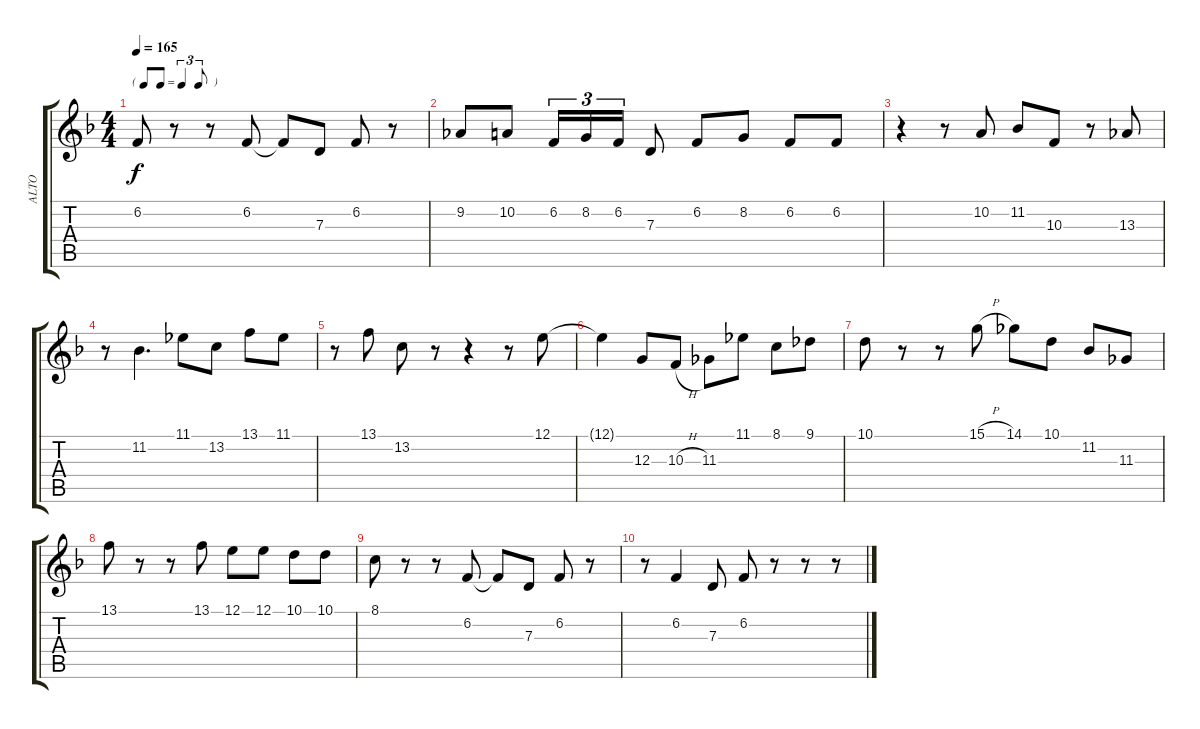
\track ("ALTO" "ALTO") {instrument altosax}
\staff {score tabs}
\tuning (E4 B3 G3 D3 A2 E2) {hide}
\ts (4 4)
\tf triplet8th
\tempo 165
\clef g2
\ks f
6.2.8{dy f} r.8 r.8 6.2.8 6.2{t}.8 7.3.8 6.2.8 r.8 |
9.2.8 10.2.8 6.2.16{tu (3 2)} 8.2.16{tu (3 2)} 6.2.16{tu (3 2)} 7.3.8 6.2.8 8.2.8 6.2.8 6.2.8 |
r.4 r.8 10.2.8 11.2.8 10.3.8 r.8 13.3.8 |
r.8 11.2.4{d} 11.1.8 13.2.8 13.1.8 11.1.8 |
r.8 13.1.8 13.2.8 r.8 r.4 r.8 12.1.8 |
12.1{t}.4 12.3.8 10.3{h}.8 11.3.8 11.1.8 8.1.8 9.1.8 |
10.1.8 r.8 r.8 15.1{h}.8 14.1.8 10.1.8 11.2.8 11.3.8 |
13.1.8 r.8 r.8 13.1.8 12.1.8 12.1.8 10.1.8 10.1.8 |
8.1.8 r.8 r.8 6.2.8 6.2{t}.8 7.3.8 6.2.8 r.8 |
r.8 6.2.4 7.3.8 6.2.8 r.8 r.8 r.8
